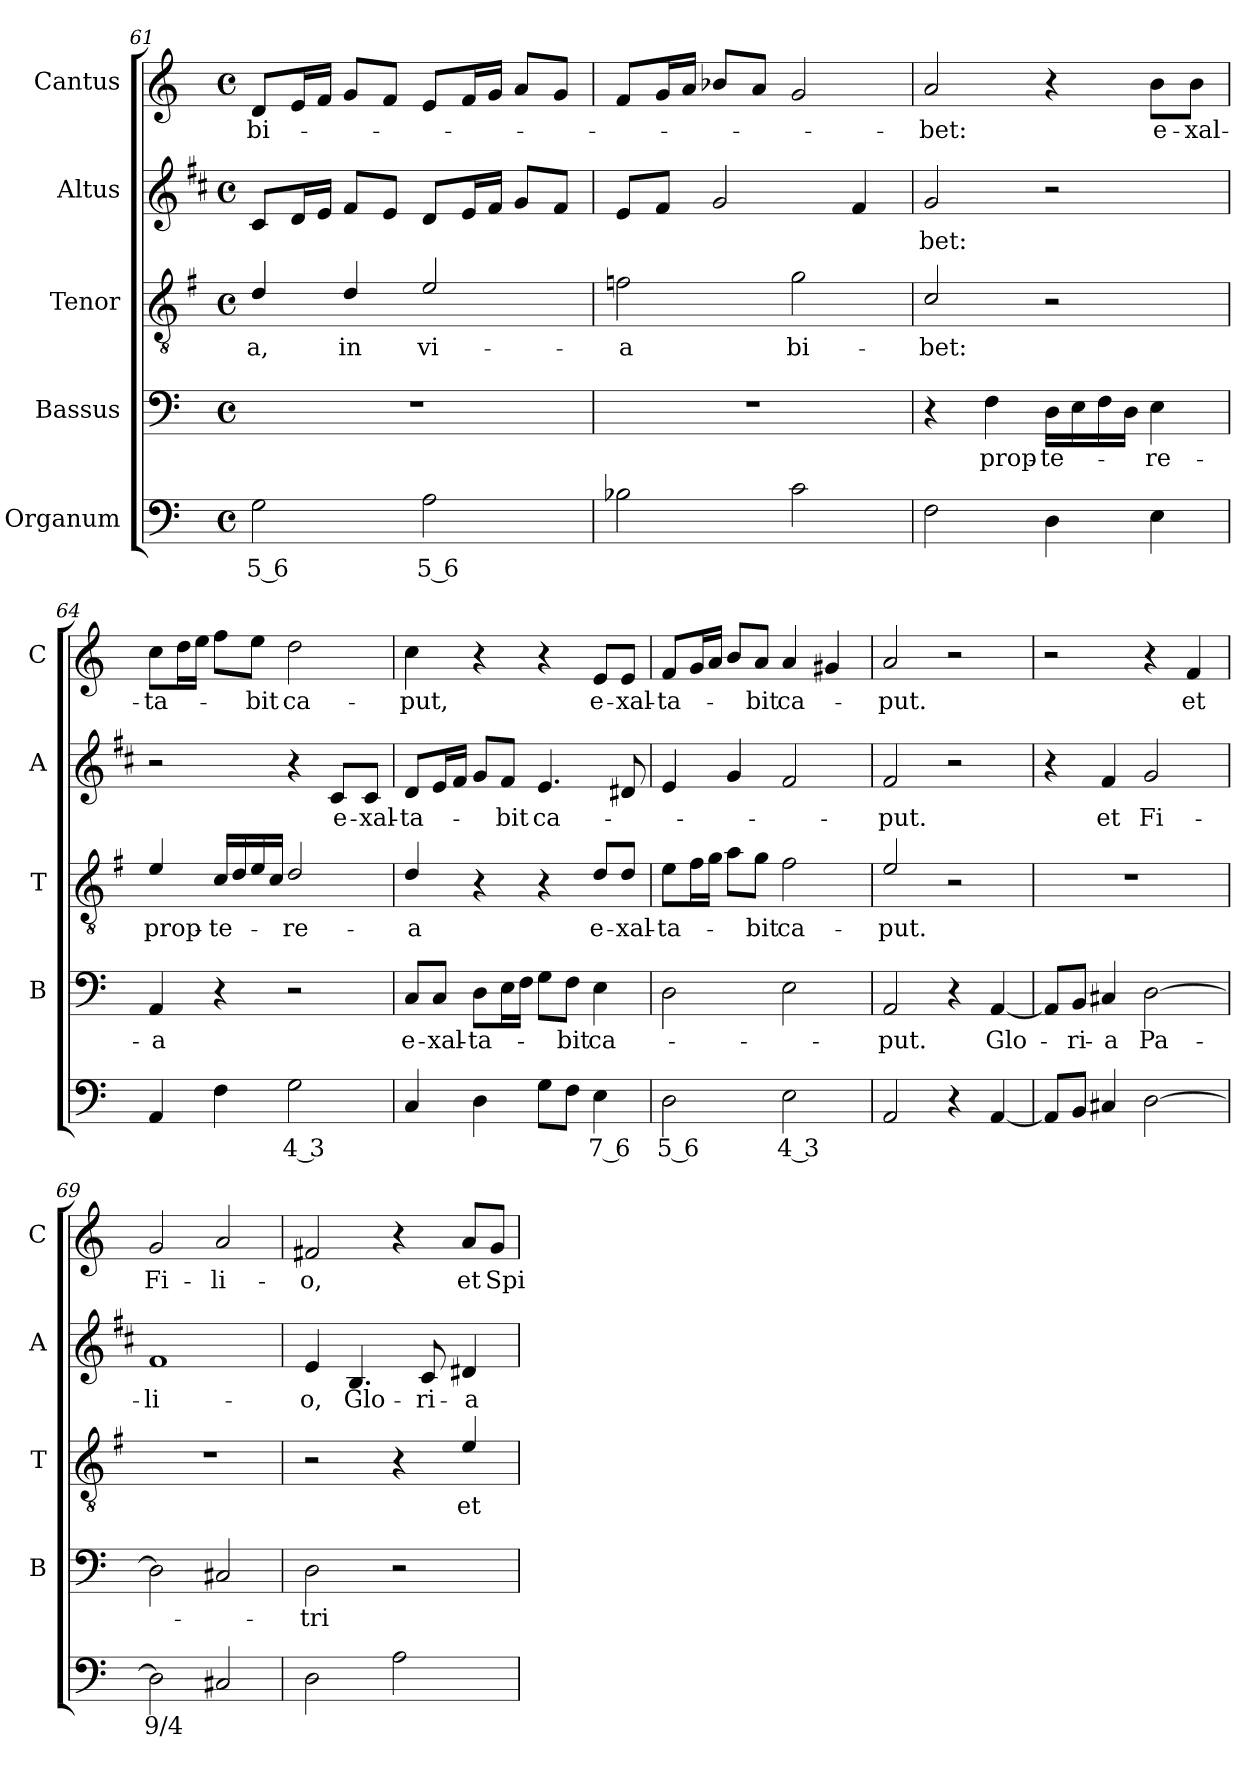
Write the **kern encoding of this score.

**kern	**text	**kern	**text	**kern	**text	**kern	**text	**kern	**text
*part5	*part5	*part4	*part4	*part3	*part3	*part2	*part2	*part1	*part1
*staff5	*staff5	*staff4	*staff4	*staff3	*staff3	*staff2	*staff2	*staff1	*staff1
*I"Organum	*	*I"Bassus	*	*I"Tenor	*	*I"Altus	*	*I"Cantus	*
*	*	*I'B	*	*I'T	*	*I'A	*	*I'C	*
*clefF4	*	*clefF4	*	*clefGv2	*	*clefG2	*	*clefG2	*
*	*	*	*	*ITrd4c7	*	*ITrd1c2	*	*	*
*k[]	*	*k[]	*	*k[]	*	*k[]	*	*k[]	*
*C:	*	*C:	*	*C:	*	*C:	*	*C:	*
*M4/4	*	*M4/4	*	*M4/4	*	*M4/4	*	*M4/4	*
*met(c)	*	*met(c)	*	*met(c)	*	*met(c)	*	*met(c)	*
=61	=61	=61	=61	=61	=61	=61	=61	=61	=61
!	!LO:LY:b	!	!	!	!LO:LY:b	!	!	!	!LO:LY:b
2G\	5 6	1r	.	4G/	-a,	8B/L	.	8d/L	bi-
.	.	.	.	.	.	16c/L	.	16e/L	.
.	.	.	.	.	.	16d/JJ	.	16f/JJ	.
!	!	!	!	!	!LO:LY:b	!	!	!	!
.	.	.	.	4G/	in	8e/L	.	8g/L	.
.	.	.	.	.	.	8d/J	.	8f/J	.
!	!LO:LY:b	!	!	!	!LO:LY:b	!	!	!	!
2A\	5 6	.	.	2A/	vi-	8c/L	.	8e/L	.
.	.	.	.	.	.	16d/L	.	16f/L	.
.	.	.	.	.	.	16e/JJ	.	16g/JJ	.
.	.	.	.	.	.	8f/L	.	8a/L	.
.	.	.	.	.	.	8e/J	.	8g/J	.
!!LO:LB:g=z
=62	=62	=62	=62	=62	=62	=62	=62	=62	=62
!	!	!	!	!	!LO:LY:b	!	!	!	!
2B-X\	.	1r	.	2B-X\	-a	8d/L	.	8f/L	.
.	.	.	.	.	.	8e/J	.	16g/L	.
.	.	.	.	.	.	.	.	16a/JJ	.
.	.	.	.	.	.	2f/	.	8b-X/L	.
.	.	.	.	.	.	.	.	8a/J	.
!	!	!	!	!	!LO:LY:b	!	!	!	!
2c\	.	.	.	2c\	bi-	.	.	2g/	.
.	.	.	.	.	.	4e/	.	.	.
=63	=63	=63	=63	=63	=63	=63	=63	=63	=63
!	!	!	!	!	!LO:LY:b	!	!LO:LY:b	!	!LO:LY:b
2F\	.	4r	.	2F/	-bet:	2f/	-bet:	2a/	-bet:
!	!	!	!LO:LY:b	!	!	!	!	!	!
.	.	4F\	prop-	.	.	.	.	.	.
!	!	!	!LO:LY:b	!	!	!	!	!	!
4D\	.	16D\LL	-te-	2r	.	2r	.	4r	.
.	.	16E\	.	.	.	.	.	.	.
.	.	16F\	.	.	.	.	.	.	.
.	.	16D\JJ	.	.	.	.	.	.	.
!	!	!	!LO:LY:b	!	!	!	!	!	!LO:LY:b
4E\	.	4E\	-re-	.	.	.	.	8b\L	e-
!	!	!	!	!	!	!	!	!	!LO:LY:b
.	.	.	.	.	.	.	.	8b\J	-xal-
=64	=64	=64	=64	=64	=64	=64	=64	=64	=64
!	!	!	!LO:LY:b	!	!LO:LY:b	!	!	!	!LO:LY:b
4AA/	.	4AA/	-a	4A/	prop-	2r	.	8cc\L	-ta-
.	.	.	.	.	.	.	.	16dd\L	.
.	.	.	.	.	.	.	.	16ee\JJ	.
!	!	!	!	!	!LO:LY:b	!	!	!	!
4F\	.	4r	.	16F/LL	-te-	.	.	8ff\L	.
.	.	.	.	16G/	.	.	.	.	.
!	!	!	!	!	!	!	!	!	!LO:LY:b
.	.	.	.	16A/	.	.	.	8ee\J	-bit
.	.	.	.	16F/JJ	.	.	.	.	.
!	!LO:LY:b	!	!	!	!LO:LY:b	!	!	!	!LO:LY:b
2G\	4 3	2r	.	2G/	-re-	4r	.	2dd\	ca-
!	!	!	!	!	!	!	!LO:LY:b	!	!
.	.	.	.	.	.	8B/L	e-	.	.
!	!	!	!	!	!	!	!LO:LY:b	!	!
.	.	.	.	.	.	8B/J	-xal-	.	.
=65	=65	=65	=65	=65	=65	=65	=65	=65	=65
!	!	!	!LO:LY:b	!	!LO:LY:b	!	!LO:LY:b	!	!LO:LY:b
4C/	.	8C/L	e-	4G/	-a	8c/L	-ta-	4cc\	-put,
!	!	!	!LO:LY:b	!	!	!	!	!	!
.	.	8C/J	-xal-	.	.	16d/L	.	.	.
.	.	.	.	.	.	16e/JJ	.	.	.
!	!	!	!LO:LY:b	!	!	!	!	!	!
4D\	.	8D\L	-ta-	4r	.	8f/L	.	4r	.
!	!	!	!	!	!	!	!LO:LY:b	!	!
.	.	16E\L	.	.	.	8e/J	-bit	.	.
.	.	16F\JJ	.	.	.	.	.	.	.
!	!	!	!	!	!	!	!LO:LY:b	!	!
8G\L	.	8G\L	.	4r	.	4.d/	ca-	4r	.
!	!	!	!LO:LY:b	!	!	!	!	!	!
8F\J	.	8F\J	-bit	.	.	.	.	.	.
!	!LO:LY:b	!	!LO:LY:b	!	!LO:LY:b	!	!	!	!LO:LY:b
4E\	7 6	4E\	ca-	8G/L	e-	.	.	8e/L	e-
!	!	!	!	!	!LO:LY:b	!	!	!	!LO:LY:b
.	.	.	.	8G/J	-xal-	8c#X/	.	8e/J	-xal-
=66	=66	=66	=66	=66	=66	=66	=66	=66	=66
!	!LO:LY:b	!	!	!	!LO:LY:b	!	!	!	!LO:LY:b
2D\	5 6	2D\	.	8A\L	-ta-	4d/	.	8f/L	-ta-
.	.	.	.	16B\L	.	.	.	16g/L	.
.	.	.	.	16c\JJ	.	.	.	16a/JJ	.
.	.	.	.	8d\L	.	4f/	.	8b/L	.
!	!	!	!	!	!LO:LY:b	!	!	!	!LO:LY:b
.	.	.	.	8c\J	-bit	.	.	8a/J	-bit
!	!LO:LY:b	!	!	!	!LO:LY:b	!	!	!	!LO:LY:b
2E\	4 3	2E\	.	2B\	ca-	2e/	.	4a/	ca-
.	.	.	.	.	.	.	.	4g#X/	.
=67	=67	=67	=67	=67	=67	=67	=67	=67	=67
!	!	!	!LO:LY:b	!	!LO:LY:b	!	!LO:LY:b	!	!LO:LY:b
2AA/	.	2AA/	-put.	2A/	-put.	2e/	-put.	2a/	-put.
4r	.	4r	.	2r	.	2r	.	2r	.
!	!	!	!LO:LY:b	!	!	!	!	!	!
[4AA/	.	[4AA/	Glo-	.	.	.	.	.	.
!!LO:LB:g=z
=68	=68	=68	=68	=68	=68	=68	=68	=68	=68
8AA/L]	.	8AA/L]	.	1r	.	4r	.	2r	.
!	!	!	!LO:LY:b	!	!	!	!	!	!
8BB/J	.	8BB/J	-ri-	.	.	.	.	.	.
!	!	!	!LO:LY:b	!	!	!	!LO:LY:b	!	!
4C#X/	.	4C#X/	-a	.	.	4e/	et	.	.
!	!	!	!LO:LY:b	!	!	!	!LO:LY:b	!	!
[2D\	.	[2D\	Pa-	.	.	2f/	Fi-	4r	.
!	!	!	!	!	!	!	!	!	!LO:LY:b
.	.	.	.	.	.	.	.	4f/	et
=69	=69	=69	=69	=69	=69	=69	=69	=69	=69
!	!LO:LY:b	!	!	!	!	!	!LO:LY:b	!	!LO:LY:b
2D\]	9/4	2D\]	.	1r	.	1e	-li-	2g/	Fi-
!	!	!	!	!	!	!	!	!	!LO:LY:b
2C#X/	.	2C#X/	.	.	.	.	.	2a/	-li-
=70	=70	=70	=70	=70	=70	=70	=70	=70	=70
!	!	!	!LO:LY:b	!	!	!	!LO:LY:b	!	!LO:LY:b
2D\	.	2D\	-tri	2r	.	4d/	-o,	2f#X/	-o,
!	!	!	!	!	!	!	!LO:LY:b	!	!
.	.	.	.	.	.	4.A/	Glo-	.	.
2A\	.	2r	.	4r	.	.	.	4r	.
!	!	!	!	!	!	!	!LO:LY:b	!	!
.	.	.	.	.	.	8B/	-ri-	.	.
!	!	!	!	!	!LO:LY:b	!	!LO:LY:b	!	!LO:LY:b
.	.	.	.	4A/	et	4c#X/	-a	8a/L	et
!	!	!	!	!	!	!	!	!	!LO:LY:b
.	.	.	.	.	.	.	.	8g/J	Spi-
=	=	=	=	=	=	=	=	=	=
*-	*-	*-	*-	*-	*-	*-	*-	*-	*-
